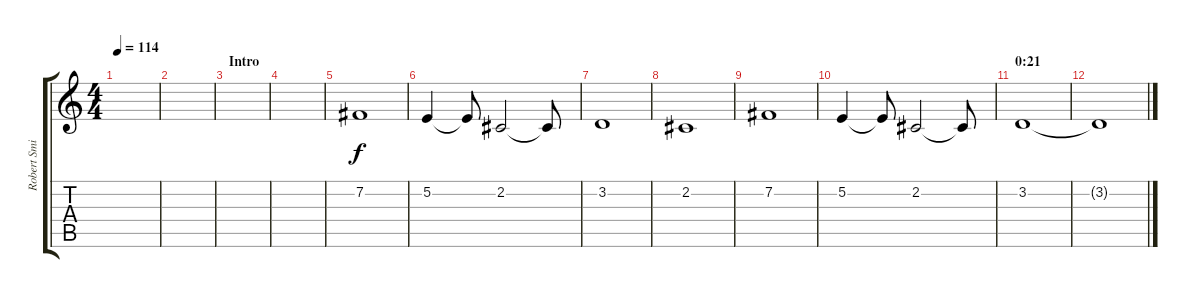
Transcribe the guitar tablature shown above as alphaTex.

\track ("Robert Smith (keyboards)" "Robert Smi") {instrument ocarina}
\staff {score tabs}
\tuning (E4 B3 G3 D3 A2 E2) {hide}
\ts (4 4)
\tempo 114
\clef g2
\ks c
|
|
\section ("" "Intro")
|
|
7.2.1 |
5.2.4 5.2{t}.8 2.2.2 2.2{t}.8 |
3.2.1 |
2.2.1 |
7.2.1 |
5.2.4 5.2{t}.8 2.2.2 2.2{t}.8 |
\section ("" "0:21")
3.2.1 |
3.2{t}.1
